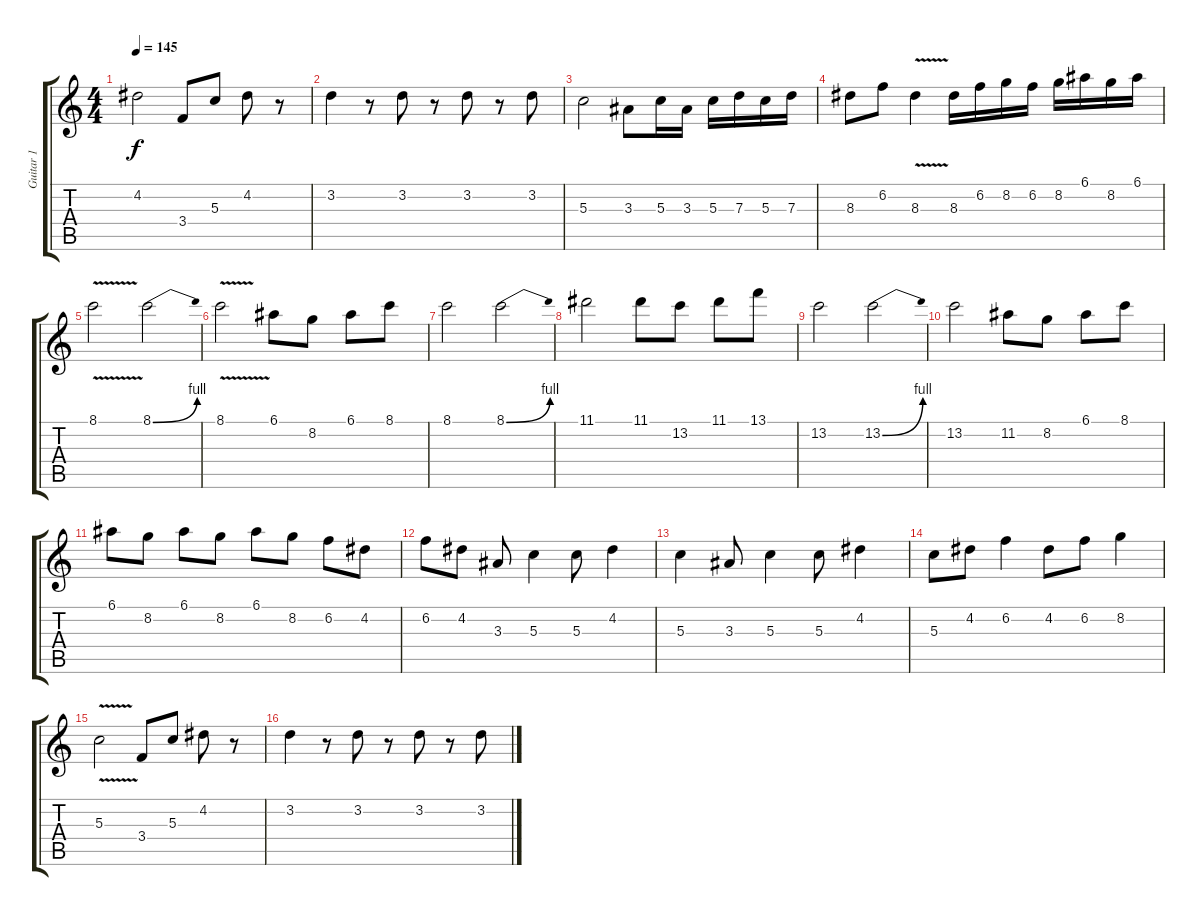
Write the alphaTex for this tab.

\track ("Guitar 1" "Guitar 1") {instrument distortionguitar}
\staff {score tabs}
\tuning (E4 B3 G3 D3 A2 E2) {hide}
\ts (4 4)
\tempo 145
\clef g2
\ks c
4.2.2{dy f} 3.4.8 5.3.8 4.2.8 r.8 |
3.2.4 r.8 3.2.8 r.8 3.2.8 r.8 3.2.8 |
5.3.2 3.3.8 5.3.16 3.3.16 5.3.16 7.3.16 5.3.16 7.3.16 |
8.3.8 6.2.8 8.3{v}.4 8.3.16 6.2.16 8.2.16 6.2.16 8.2.16 6.1.16 8.2.16 6.1.16 |
8.1{v}.2 8.1{be (bend 0 0 60 4)}.2 |
8.1{v}.2 6.1.8 8.2.8 6.1.8 8.1.8 |
8.1.2 8.1{be (bend 0 0 60 4)}.2 |
11.1.2 11.1.8 13.2.8 11.1.8 13.1.8 |
13.2.2 13.2{be (bend 0 0 60 4)}.2 |
13.2.2 11.2.8 8.2.8 6.1.8 8.1.8 |
6.1.8 8.2.8 6.1.8 8.2.8 6.1.8 8.2.8 6.2.8 4.2.8 |
6.2.8 4.2.8 3.3.8 5.3.4 5.3.8 4.2.4 |
5.3.4 3.3.8 5.3.4 5.3.8 4.2.4 |
5.3.8 4.2.8 6.2.4 4.2.8 6.2.8 8.2.4 |
5.3{v}.2 3.4.8 5.3.8 4.2.8 r.8 |
3.2.4 r.8 3.2.8 r.8 3.2.8 r.8 3.2.8
